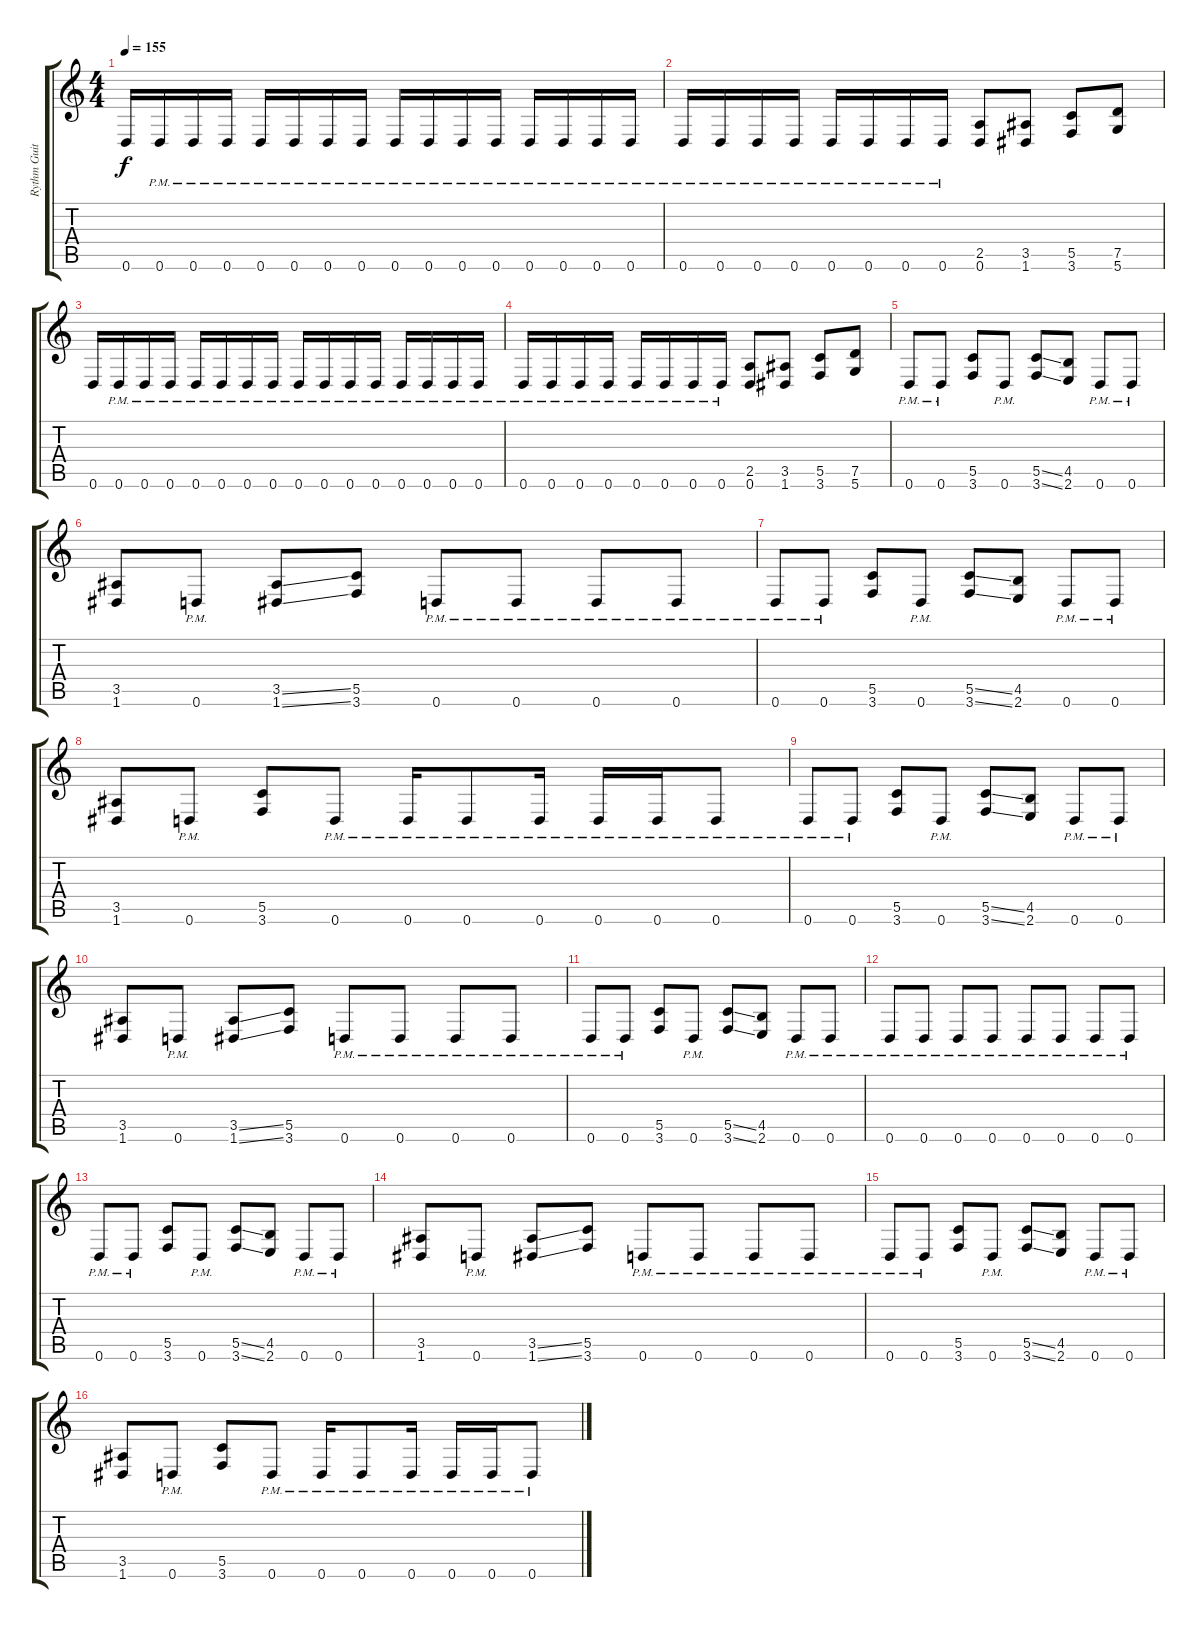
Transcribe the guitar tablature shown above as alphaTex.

\track ("Rythm Guitar (Mille Petrozza)" "Rythm Guit") {instrument distortionguitar}
\staff {score tabs}
\tuning (D4 A3 F3 C3 G2 D2) {hide}
\ts (4 4)
\tempo 155
\clef g2
\ks c
0.6.16{dy f} 0.6{pm}.16 0.6{pm}.16 0.6{pm}.16 0.6{pm}.16 0.6{pm}.16 0.6{pm}.16 0.6{pm}.16 0.6{pm}.16 0.6{pm}.16 0.6{pm}.16 0.6{pm}.16 0.6{pm}.16 0.6{pm}.16 0.6{pm}.16 0.6{pm}.16 |
0.6{pm}.16 0.6{pm}.16 0.6{pm}.16 0.6{pm}.16 0.6{pm}.16 0.6{pm}.16 0.6{pm}.16 0.6{pm}.16 (2.5 0.6).8 (3.5 1.6).8 (5.5 3.6).8 (7.5 5.6).8 |
0.6.16 0.6{pm}.16 0.6{pm}.16 0.6{pm}.16 0.6{pm}.16 0.6{pm}.16 0.6{pm}.16 0.6{pm}.16 0.6{pm}.16 0.6{pm}.16 0.6{pm}.16 0.6{pm}.16 0.6{pm}.16 0.6{pm}.16 0.6{pm}.16 0.6{pm}.16 |
0.6{pm}.16 0.6{pm}.16 0.6{pm}.16 0.6{pm}.16 0.6{pm}.16 0.6{pm}.16 0.6{pm}.16 0.6{pm}.16 (2.5 0.6).8 (3.5 1.6).8 (5.5 3.6).8 (7.5 5.6).8 |
0.6{pm}.8 0.6{pm}.8 (5.5 3.6).8 0.6{pm}.8 (5.5{ss} 3.6{ss}).8 (4.5 2.6).8 0.6{pm}.8 0.6{pm}.8 |
(3.5 1.6).8 0.6{pm}.8 (3.5{ss} 1.6{ss}).8 (5.5 3.6).8 0.6{pm}.8 0.6{pm}.8 0.6{pm}.8 0.6{pm}.8 |
0.6{pm}.8 0.6{pm}.8 (5.5 3.6).8 0.6{pm}.8 (5.5{ss} 3.6{ss}).8 (4.5 2.6).8 0.6{pm}.8 0.6{pm}.8 |
(3.5 1.6).8 0.6{pm}.8 (5.5 3.6).8 0.6{pm}.8 0.6{pm}.16 0.6{pm}.8 0.6{pm}.16 0.6{pm}.16 0.6{pm}.16 0.6{pm}.8 |
0.6{pm}.8 0.6{pm}.8 (5.5 3.6).8 0.6{pm}.8 (5.5{ss} 3.6{ss}).8 (4.5 2.6).8 0.6{pm}.8 0.6{pm}.8 |
(3.5 1.6).8 0.6{pm}.8 (3.5{ss} 1.6{ss}).8 (5.5 3.6).8 0.6{pm}.8 0.6{pm}.8 0.6{pm}.8 0.6{pm}.8 |
0.6{pm}.8 0.6{pm}.8 (5.5 3.6).8 0.6{pm}.8 (5.5{ss} 3.6{ss}).8 (4.5 2.6).8 0.6{pm}.8 0.6{pm}.8 |
0.6{pm}.8 0.6{pm}.8 0.6{pm}.8 0.6{pm}.8 0.6{pm}.8 0.6{pm}.8 0.6{pm}.8 0.6{pm}.8 |
0.6{pm}.8 0.6{pm}.8 (5.5 3.6).8 0.6{pm}.8 (5.5{ss} 3.6{ss}).8 (4.5 2.6).8 0.6{pm}.8 0.6{pm}.8 |
(3.5 1.6).8 0.6{pm}.8 (3.5{ss} 1.6{ss}).8 (5.5 3.6).8 0.6{pm}.8 0.6{pm}.8 0.6{pm}.8 0.6{pm}.8 |
0.6{pm}.8 0.6{pm}.8 (5.5 3.6).8 0.6{pm}.8 (5.5{ss} 3.6{ss}).8 (4.5 2.6).8 0.6{pm}.8 0.6{pm}.8 |
(3.5 1.6).8 0.6{pm}.8 (5.5 3.6).8 0.6{pm}.8 0.6{pm}.16 0.6{pm}.8 0.6{pm}.16 0.6{pm}.16 0.6{pm}.16 0.6{pm}.8
